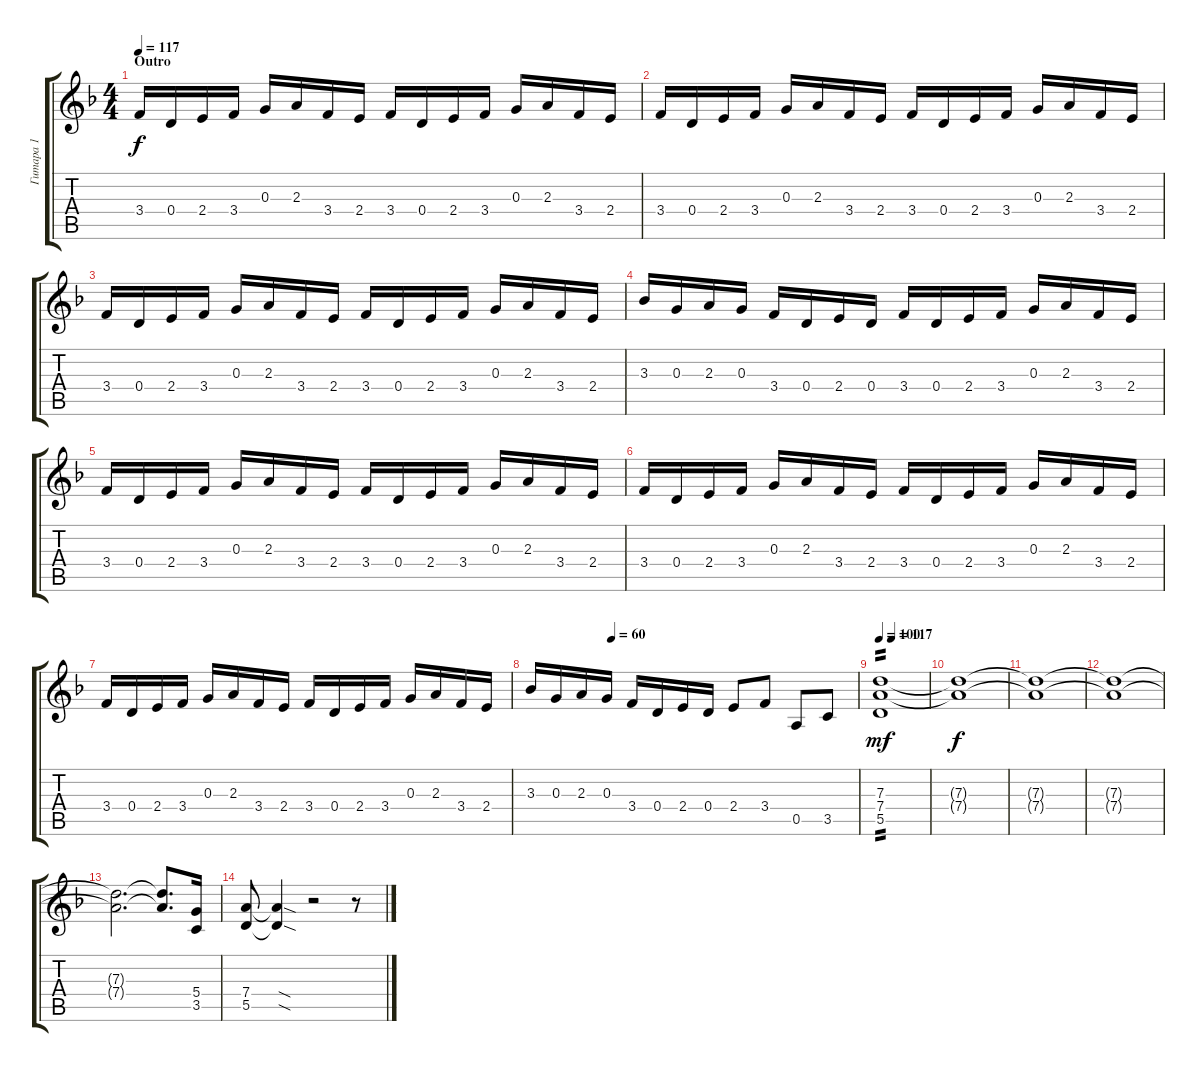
\track ("Гитара 1" "Гитара 1") {instrument distortionguitar}
\staff {score tabs}
\tuning (E4 B3 G3 D3 A2 E2) {hide}
\ts (4 4)
\section ("" "Outro")
\tempo 117
\clef g2
\ks dminor
3.4.16{dy f} 0.4.16 2.4.16 3.4.16 0.3.16 2.3.16 3.4.16 2.4.16 3.4.16 0.4.16 2.4.16 3.4.16 0.3.16 2.3.16 3.4.16 2.4.16 |
3.4.16 0.4.16 2.4.16 3.4.16 0.3.16 2.3.16 3.4.16 2.4.16 3.4.16 0.4.16 2.4.16 3.4.16 0.3.16 2.3.16 3.4.16 2.4.16 |
3.4.16 0.4.16 2.4.16 3.4.16 0.3.16 2.3.16 3.4.16 2.4.16 3.4.16 0.4.16 2.4.16 3.4.16 0.3.16 2.3.16 3.4.16 2.4.16 |
3.3.16 0.3.16 2.3.16 0.3.16 3.4.16 0.4.16 2.4.16 0.4.16 3.4.16 0.4.16 2.4.16 3.4.16 0.3.16 2.3.16 3.4.16 2.4.16 |
3.4.16 0.4.16 2.4.16 3.4.16 0.3.16 2.3.16 3.4.16 2.4.16 3.4.16 0.4.16 2.4.16 3.4.16 0.3.16 2.3.16 3.4.16 2.4.16 |
3.4.16 0.4.16 2.4.16 3.4.16 0.3.16 2.3.16 3.4.16 2.4.16 3.4.16 0.4.16 2.4.16 3.4.16 0.3.16 2.3.16 3.4.16 2.4.16 |
3.4.16 0.4.16 2.4.16 3.4.16 0.3.16 2.3.16 3.4.16 2.4.16 3.4.16 0.4.16 2.4.16 3.4.16 0.3.16 2.3.16 3.4.16 2.4.16 |
\tempo (60 0.25)
3.3.16 0.3.16 2.3.16 0.3.16 3.4.16 0.4.16 2.4.16 0.4.16 2.4.8 3.4.8 0.5.8 3.5.8 |
\tempo 100
\tempo (117 0.25)
(7.3 7.4 5.5).1{tp 2 dy mf} |
(7.3{t} 7.4{t}).1{dy f} |
(7.3{t} 7.4{t}).1 |
(7.3{t} 7.4{t}).1 |
(7.3{t} 7.4{t}).2{d} (7.3{t} 7.4{t}).8{d} (5.4 3.5).16 |
(7.4 5.5).8 (7.4{sod t} 5.5{sod t}).4 r.2 r.8
